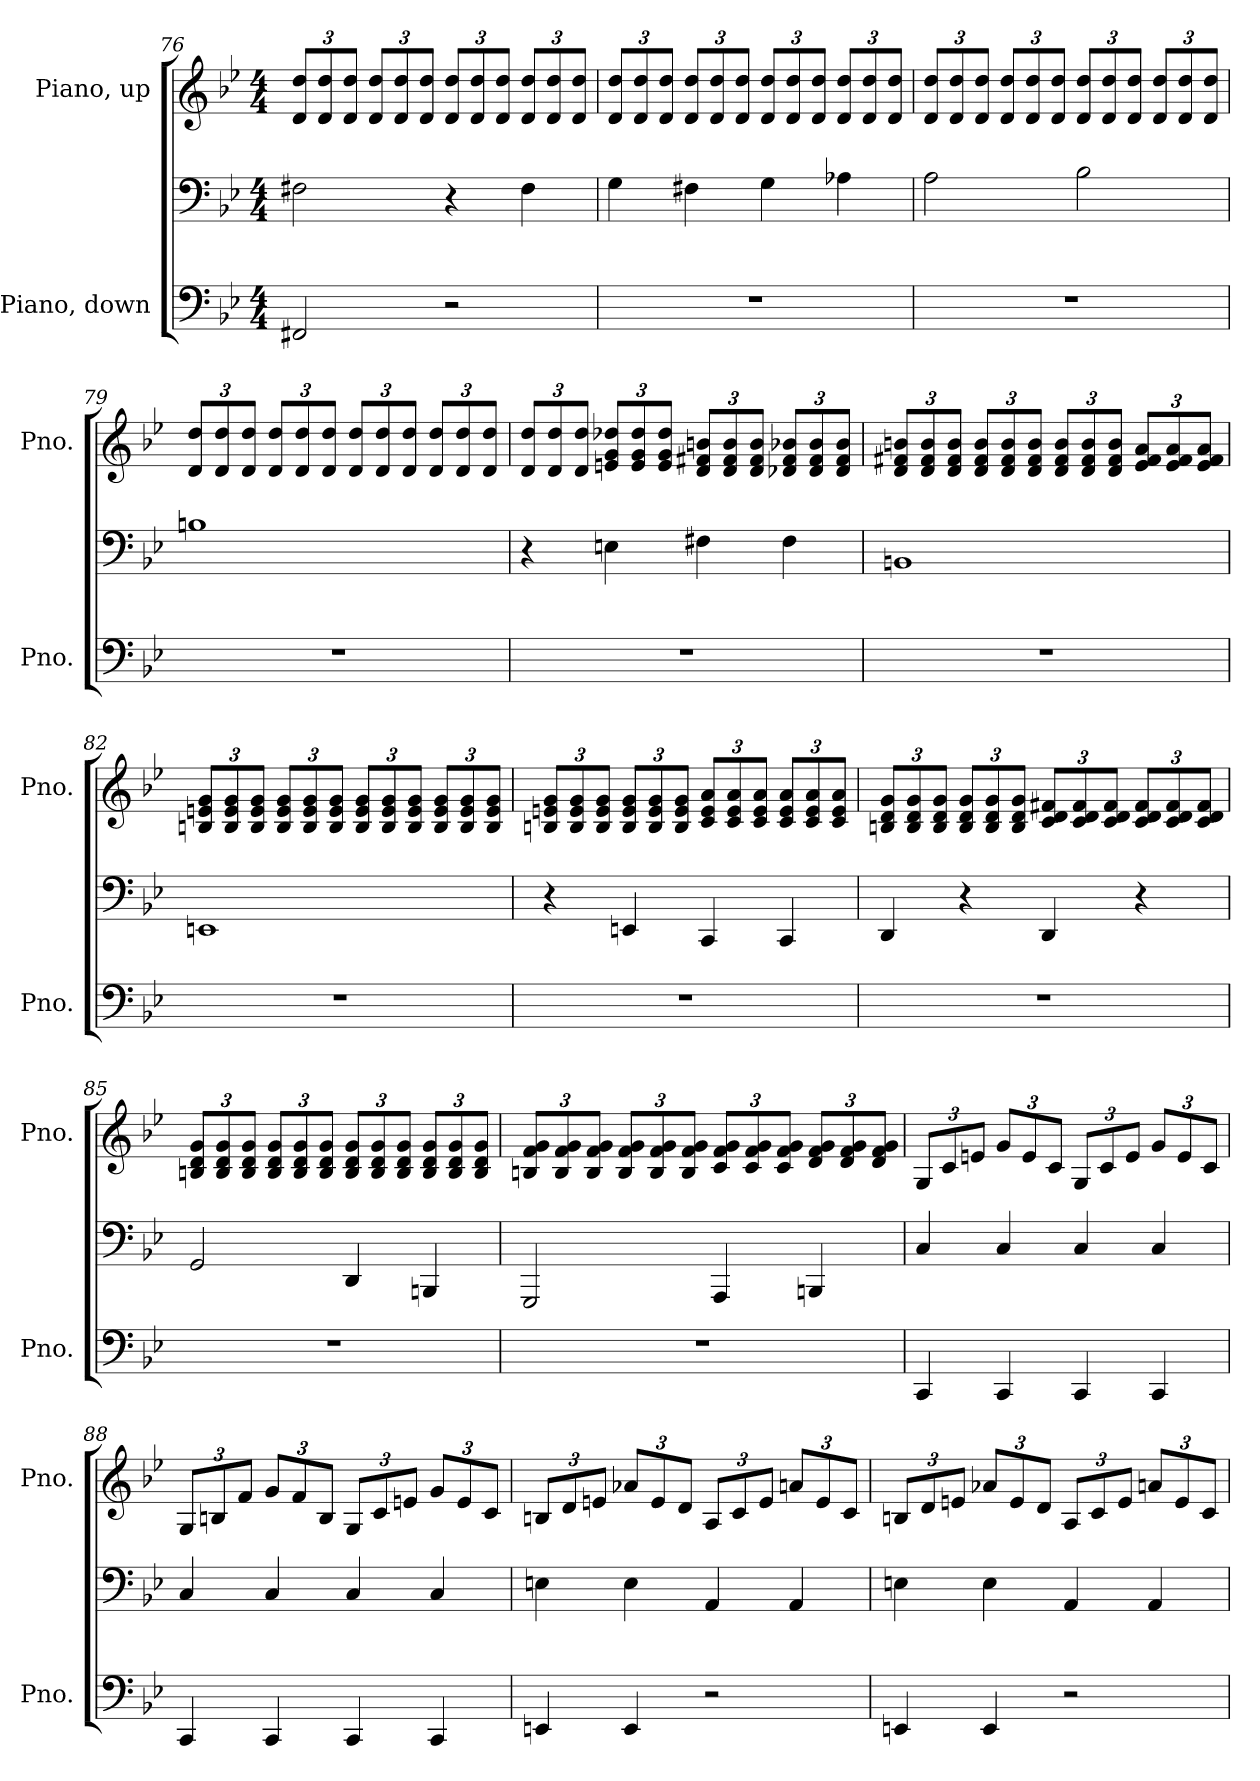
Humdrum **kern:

**kern	**kern	**kern
*part2	*part2	*part1
*staff3	*staff2	*staff1
*I"Piano, down	*	*I"Piano, up
*I'Pno.	*	*I'Pno.
*clefF4	*clefF4	*clefG2
*k[b-e-]	*k[b-e-]	*k[b-e-]
*M4/4	*M4/4	*M4/4
*	*	*Xbrackettup
=76	=76	=76
2FF#X/	2F#X\	12d/ 12dd/L
.	.	12d/ 12dd/
.	.	12d/ 12dd/J
.	.	12d/ 12dd/L
.	.	12d/ 12dd/
.	.	12d/ 12dd/J
2r	4r	12d/ 12dd/L
.	.	12d/ 12dd/
.	.	12d/ 12dd/J
.	4F#\	12d/ 12dd/L
.	.	12d/ 12dd/
.	.	12d/ 12dd/J
!!LO:PB:g=z
=77	=77	=77
1r	4G\	12d/ 12dd/L
.	.	12d/ 12dd/
.	.	12d/ 12dd/J
.	4F#X\	12d/ 12dd/L
.	.	12d/ 12dd/
.	.	12d/ 12dd/J
.	4G\	12d/ 12dd/L
.	.	12d/ 12dd/
.	.	12d/ 12dd/J
.	4A-X\	12d/ 12dd/L
.	.	12d/ 12dd/
.	.	12d/ 12dd/J
=78	=78	=78
1r	2A\	12d/ 12dd/L
.	.	12d/ 12dd/
.	.	12d/ 12dd/J
.	.	12d/ 12dd/L
.	.	12d/ 12dd/
.	.	12d/ 12dd/J
.	2B-\	12d/ 12dd/L
.	.	12d/ 12dd/
.	.	12d/ 12dd/J
.	.	12d/ 12dd/L
.	.	12d/ 12dd/
.	.	12d/ 12dd/J
=79	=79	=79
1r	1Bn	12d/ 12dd/L
.	.	12d/ 12dd/
.	.	12d/ 12dd/J
.	.	12d/ 12dd/L
.	.	12d/ 12dd/
.	.	12d/ 12dd/J
.	.	12d/ 12dd/L
.	.	12d/ 12dd/
.	.	12d/ 12dd/J
.	.	12d/ 12dd/L
.	.	12d/ 12dd/
.	.	12d/ 12dd/J
!!LO:LB:g=z
=80	=80	=80
1r	4r	12d/ 12dd/L
.	.	12d/ 12dd/
.	.	12d/ 12dd/J
.	4En\	12en/ 12g/ 12dd-X/L
.	.	12e/ 12g/ 12dd-/
.	.	12e/ 12g/ 12dd-/J
.	4F#X\	12d/ 12f#X/ 12bn/L
.	.	12d/ 12f#/ 12b/
.	.	12d/ 12f#/ 12b/J
.	4F#\	12d-X/ 12f#/ 12b-X/L
.	.	12d-/ 12f#/ 12b-/
.	.	12d-/ 12f#/ 12b-/J
=81	=81	=81
1r	1BBn	12d/ 12f#X/ 12bn/L
.	.	12d/ 12f#/ 12b/
.	.	12d/ 12f#/ 12b/J
.	.	12d/ 12f#/ 12b/L
.	.	12d/ 12f#/ 12b/
.	.	12d/ 12f#/ 12b/J
.	.	12d/ 12f#/ 12b/L
.	.	12d/ 12f#/ 12b/
.	.	12d/ 12f#/ 12b/J
.	.	12e-/ 12f#/ 12a/L
.	.	12e-/ 12f#/ 12a/
.	.	12e-/ 12f#/ 12a/J
!!LO:LB:g=z
=82	=82	=82
1r	1EEn	12Bn/ 12en/ 12g/L
.	.	12B/ 12e/ 12g/
.	.	12B/ 12e/ 12g/J
.	.	12B/ 12e/ 12g/L
.	.	12B/ 12e/ 12g/
.	.	12B/ 12e/ 12g/J
.	.	12B/ 12e/ 12g/L
.	.	12B/ 12e/ 12g/
.	.	12B/ 12e/ 12g/J
.	.	12B/ 12e/ 12g/L
.	.	12B/ 12e/ 12g/
.	.	12B/ 12e/ 12g/J
=83	=83	=83
1r	4r	12Bn/ 12en/ 12g/L
.	.	12B/ 12e/ 12g/
.	.	12B/ 12e/ 12g/J
.	4EEn/	12B/ 12e/ 12g/L
.	.	12B/ 12e/ 12g/
.	.	12B/ 12e/ 12g/J
.	4CC/	12c/ 12e/ 12a/L
.	.	12c/ 12e/ 12a/
.	.	12c/ 12e/ 12a/J
.	4CC/	12c/ 12e/ 12a/L
.	.	12c/ 12e/ 12a/
.	.	12c/ 12e/ 12a/J
!!LO:LB:g=z
=84	=84	=84
1r	4DD/	12Bn/ 12d/ 12g/L
.	.	12B/ 12d/ 12g/
.	.	12B/ 12d/ 12g/J
.	4r	12B/ 12d/ 12g/L
.	.	12B/ 12d/ 12g/
.	.	12B/ 12d/ 12g/J
.	4DD/	12c/ 12d/ 12f#X/L
.	.	12c/ 12d/ 12f#/
.	.	12c/ 12d/ 12f#/J
.	4r	12c/ 12d/ 12f#/L
.	.	12c/ 12d/ 12f#/
.	.	12c/ 12d/ 12f#/J
=85	=85	=85
1r	2GG/	12Bn/ 12d/ 12g/L
.	.	12B/ 12d/ 12g/
.	.	12B/ 12d/ 12g/J
.	.	12B/ 12d/ 12g/L
.	.	12B/ 12d/ 12g/
.	.	12B/ 12d/ 12g/J
.	4DD/	12B/ 12d/ 12g/L
.	.	12B/ 12d/ 12g/
.	.	12B/ 12d/ 12g/J
.	4BBBn/	12B/ 12d/ 12g/L
.	.	12B/ 12d/ 12g/
.	.	12B/ 12d/ 12g/J
!!LO:PB:g=z
=86	=86	=86
1r	2GGG/	12Bn/ 12f/ 12g/L
.	.	12B/ 12f/ 12g/
.	.	12B/ 12f/ 12g/J
.	.	12B/ 12f/ 12g/L
.	.	12B/ 12f/ 12g/
.	.	12B/ 12f/ 12g/J
.	4AAA/	12c/ 12f/ 12g/L
.	.	12c/ 12f/ 12g/
.	.	12c/ 12f/ 12g/J
.	4BBBn/	12d/ 12f/ 12g/L
.	.	12d/ 12f/ 12g/
.	.	12d/ 12f/ 12g/J
=87	=87	=87
4CC/	4C/	12G/L
.	.	12c/
.	.	12en/J
4CC/	4C/	12g/L
.	.	12e/
.	.	12c/J
4CC/	4C/	12G/L
.	.	12c/
.	.	12e/J
4CC/	4C/	12g/L
.	.	12e/
.	.	12c/J
!!LO:LB:g=z
=88	=88	=88
4CC/	4C/	12G/L
.	.	12Bn/
.	.	12f/J
4CC/	4C/	12g/L
.	.	12f/
.	.	12B/J
4CC/	4C/	12G/L
.	.	12c/
.	.	12en/J
4CC/	4C/	12g/L
.	.	12e/
.	.	12c/J
=89	=89	=89
4EEn/	4En\	12Bn/L
.	.	12d/
.	.	12en/J
4EE/	4E\	12a-X/L
.	.	12e/
.	.	12d/J
2r	4AA/	12A/L
.	.	12c/
.	.	12e/J
.	4AA/	12an/L
.	.	12e/
.	.	12c/J
=90	=90	=90
4EEn/	4En\	12Bn/L
.	.	12d/
.	.	12en/J
4EE/	4E\	12a-X/L
.	.	12e/
.	.	12d/J
2r	4AA/	12A/L
.	.	12c/
.	.	12e/J
.	4AA/	12an/L
.	.	12e/
.	.	12c/J
=	=	=
*-	*-	*-
